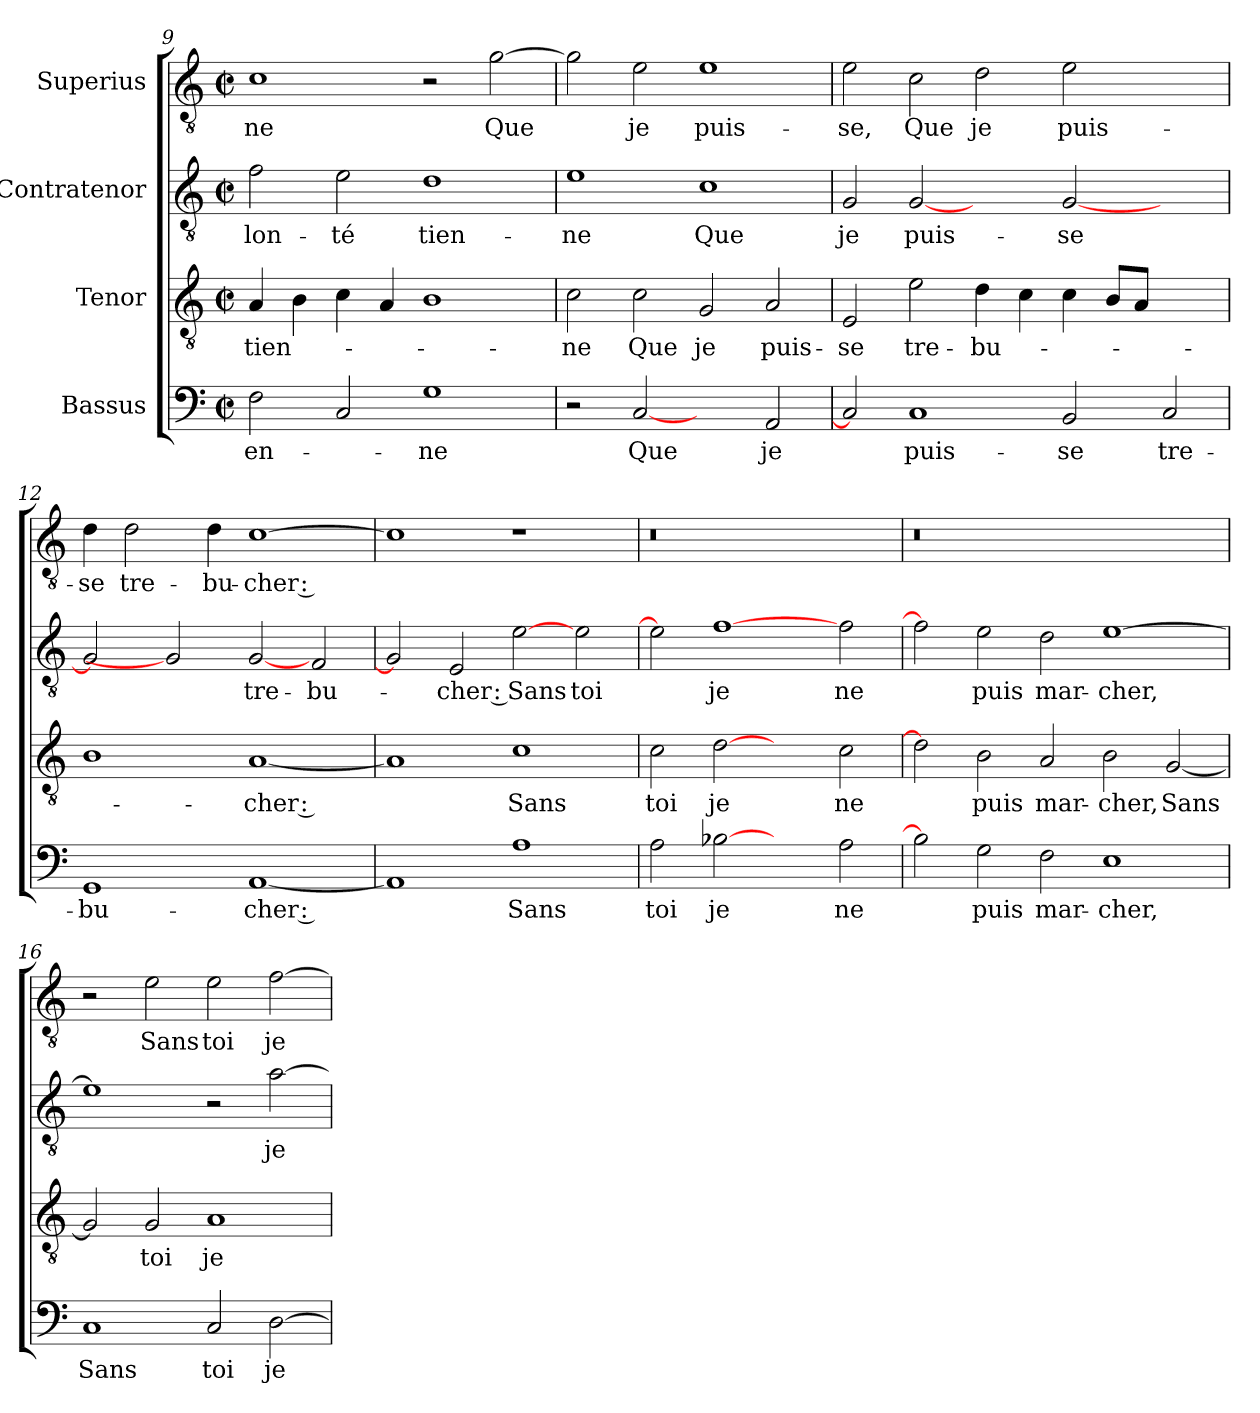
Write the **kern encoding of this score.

**kern	**text	**kern	**text	**kern	**text	**kern	**text
*part4	*part4	*part3	*part3	*part2	*part2	*part1	*part1
*staff4	*staff4	*staff3	*staff3	*staff2	*staff2	*staff1	*staff1
*I"Bassus	*	*I"Tenor	*	*I"Contratenor	*	*I"Superius	*
*clefF4	*	*clefGv2	*	*clefGv2	*	*clefGv2	*
*k[]	*	*k[]	*	*k[]	*	*k[]	*
*C:	*	*C:	*	*C:	*	*C:	*
*M2/2	*	*M2/2	*	*M2/2	*	*M2/2	*
*met(c|)	*	*met(c|)	*	*met(c|)	*	*met(c|)	*
=9	=9	=9	=9	=9	=9	=9	=9
2F\	-en-	4A/	tien-	2f\	-lon-	1c\	-ne
.	.	4B\	.	.	.	.	.
2C/	.	4c\	.	2e\	-té	.	.
.	.	4A/	.	.	.	.	.
1G\	-ne	1B\	.	1d\	tien-	2r	.
.	.	.	.	.	.	[2g\	Que
!!LO:LB:g=z
=10	=10	=10	=10	=10	=10	=10	=10
2r	.	2c\	-ne	1e\	-ne	2g\]	.
[2C/	Que	2c\	Que	.	.	2e\	je
2ryy	.	2G/	je	1c\	Que	1e\	puis-
2AA/	je	2A/	puis-	.	.	.	.
=11	=11	=11	=11	=11	=11	=11	=11
2C/]	.	2E/	-se	2G/	je	2e\	-se,
1C/	puis-	2e\	tre-	[2G/	puis-	2c\	Que
.	.	4d\	-bu-	2ryy	.	2d\	je
.	.	4c\	.	.	.	.	.
2BB/	-se	4c\	.	[2G/	-se	2e\	puis-
.	.	8B/L	.	.	.	.	.
.	.	8A/J	.	.	.	.	.
2C/	tre-	2ryy	.	2ryy	.	2ryy	.
=12	=12	=12	=12	=12	=12	=12	=12
1GG/	-bu-	1B\	.	2G/]	.	4d\	-se
.	.	.	.	.	.	2d\	tre-
.	.	.	.	2G/]	.	.	.
.	.	.	.	.	.	4d\	-bu-
[1AA/	-cher :	[1A/	-cher :	[2G/	tre-	[1c\	-cher :
.	.	.	.	2F/	-bu-	.	.
=13	=13	=13	=13	=13	=13	=13	=13
1AA/]	.	1A/]	.	2G/]	.	1c\]	.
.	.	.	.	2E/	-cher :	.	.
1A\	Sans	1c\	Sans	[2e\	Sans	1r	.
.	.	.	.	2e\	toi	.	.
=14	=14	=14	=14	=14	=14	=14	=14
!	!	!	!	!	!	!LO:N:vis=0	!
2A\	toi	2c\	toi	2e\]	.	1r	.
[2B-X\	je	[2d\	je	[1f\	je	.	.
2ryy	.	2ryy	.	.	.	1ryy	.
2A\	ne	2c\	ne	2f\	ne	.	.
!!LO:LB:g=z
=15	=15	=15	=15	=15	=15	=15	=15
!	!	!	!	!	!	!LO:N:vis=0	!
2B-\]	.	2d\]	.	2f\]	.	1r	.
2G\	puis	2B\	puis	2e\	puis	.	.
2F\	mar-	2A/	mar-	2d\	mar-	1ryy	.
1E\	-cher,	2B\	-cher,	[1e\	-cher,	.	.
.	.	[2G/	Sans	.	.	2ryy	.
=16	=16	=16	=16	=16	=16	=16	=16
1C/	Sans	2G/]	.	1e\]	.	2r	.
.	.	2G/	toi	.	.	2e\	Sans
2C/	toi	1A/	je	2r	.	2e\	toi
[2D\	je	.	.	[2a\	je	[2f\	je
=	=	=	=	=	=	=	=
*-	*-	*-	*-	*-	*-	*-	*-
